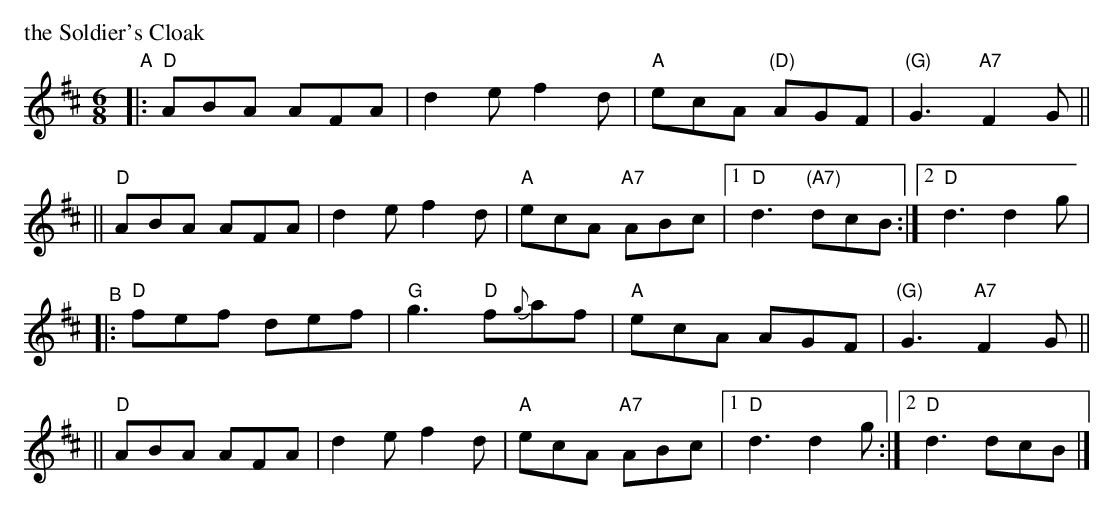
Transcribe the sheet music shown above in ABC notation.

X:1
M: 6/8
L: 1/8
P: the Soldier's Cloak
K: D
"^A"\
|: "D"ABA AFA | d2e f2d | "A"ecA "(D)"AGF | "(G)"G3 "A7"F2G ||
|| "D"ABA AFA | d2e f2d | "A"ecA "A7"ABc |1 "D"d3 "(A7)"dcB :|2 "D"d3 d2g |
"^B"\
|: "D"fef def | "G"g3 "D"f{g}af | "A"ecA AGF | "(G)"G3 "A7"F2G ||
|| "D"ABA AFA | d2e f2d | "A"ecA "A7"ABc |1 "D"d3 d2g :|2 "D"d3 dcB |]
